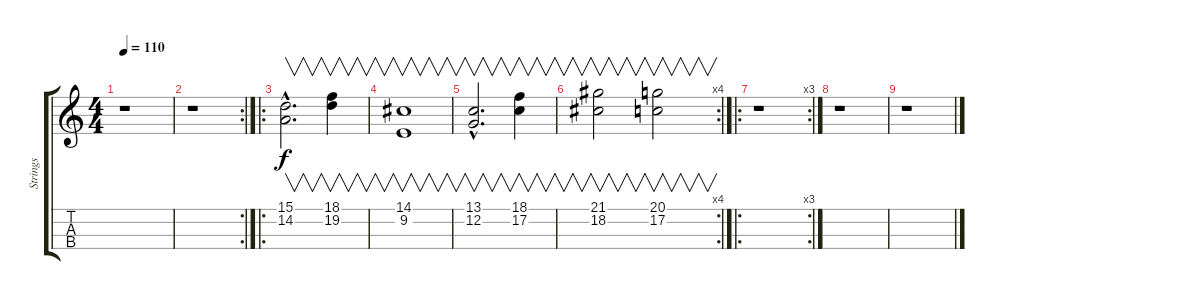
\track ("Strings" "Strings") {instrument synthstrings1}
\staff {score tabs}
\tuning (B3 G3 D3 G2) {hide}
\ts (4 4)
\tempo 110
\clef g2
\ks c
r.1{dy f} |
\rc 2
r.1 |
\ro
(15.1{hac} 14.2{hac}).2{v d} (18.1 19.2).4{v} |
(14.1 9.2).1{v} |
(13.1{hac} 12.2{hac}).2{v d} (18.1 17.2).4{v} |
\rc 4
(21.1 18.2).2{v} (20.1 17.2).2{v} |
\ro
\rc 3
r.1 |
r.1 |
r.1
